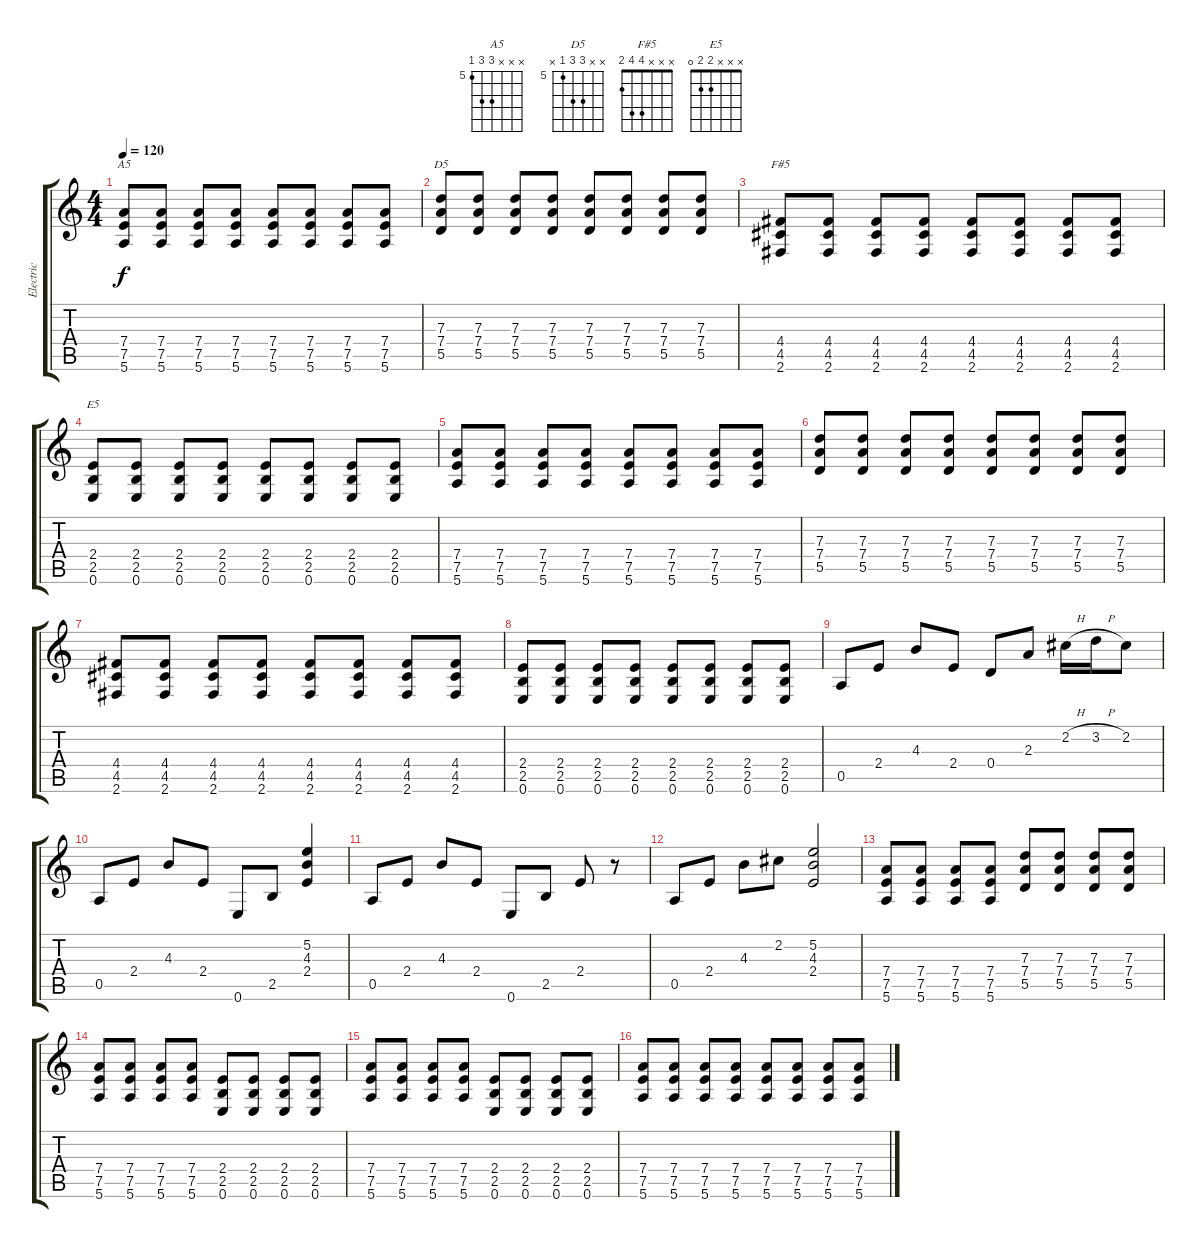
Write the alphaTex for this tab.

\track ("Electric" "Electric") {instrument electricguitarclean}
\staff {score tabs}
\tuning (E4 B3 G3 D3 A2 E2) {hide}
\chord ("A5" x x x 7 7 5) {firstfret 5}
\chord ("D5" x x 7 7 5 x) {firstfret 5}
\chord ("F#5" x x x 4 4 2)
\chord ("E5" x x x 2 2 0)
\ts (4 4)
\tempo 120
\clef g2
\ks c
(7.4 7.5 5.6).8{ch "A5" dy f volume 12 instrument electricguitarmuted} (7.4 7.5 5.6).8 (7.4 7.5 5.6).8 (7.4 7.5 5.6).8 (7.4 7.5 5.6).8 (7.4 7.5 5.6).8 (7.4 7.5 5.6).8 (7.4 7.5 5.6).8 |
(7.3 7.4 5.5).8{ch "D5"} (7.3 7.4 5.5).8 (7.3 7.4 5.5).8 (7.3 7.4 5.5).8 (7.3 7.4 5.5).8 (7.3 7.4 5.5).8 (7.3 7.4 5.5).8 (7.3 7.4 5.5).8 |
(4.4 4.5 2.6).8{ch "F#5"} (4.4 4.5 2.6).8 (4.4 4.5 2.6).8 (4.4 4.5 2.6).8 (4.4 4.5 2.6).8 (4.4 4.5 2.6).8 (4.4 4.5 2.6).8 (4.4 4.5 2.6).8 |
(2.4 2.5 0.6).8{ch "E5"} (2.4 2.5 0.6).8 (2.4 2.5 0.6).8 (2.4 2.5 0.6).8 (2.4 2.5 0.6).8 (2.4 2.5 0.6).8 (2.4 2.5 0.6).8 (2.4 2.5 0.6).8 |
(7.4 7.5 5.6).8{volume 9 instrument distortionguitar} (7.4 7.5 5.6).8 (7.4 7.5 5.6).8 (7.4 7.5 5.6).8 (7.4 7.5 5.6).8 (7.4 7.5 5.6).8 (7.4 7.5 5.6).8 (7.4 7.5 5.6).8 |
(7.3 7.4 5.5).8{volume 16 instrument distortionguitar} (7.3 7.4 5.5).8 (7.3 7.4 5.5).8 (7.3 7.4 5.5).8 (7.3 7.4 5.5).8 (7.3 7.4 5.5).8 (7.3 7.4 5.5).8 (7.3 7.4 5.5).8 |
(4.4 4.5 2.6).8 (4.4 4.5 2.6).8 (4.4 4.5 2.6).8 (4.4 4.5 2.6).8 (4.4 4.5 2.6).8 (4.4 4.5 2.6).8 (4.4 4.5 2.6).8 (4.4 4.5 2.6).8 |
(2.4 2.5 0.6).8 (2.4 2.5 0.6).8 (2.4 2.5 0.6).8 (2.4 2.5 0.6).8 (2.4 2.5 0.6).8 (2.4 2.5 0.6).8 (2.4 2.5 0.6).8 (2.4 2.5 0.6).8 |
0.5.8{volume 7 instrument electricguitarclean} 2.4.8 4.3.8 2.4.8 0.4.8 2.3.8 2.2{h}.16 3.2{h}.16 2.2.8 |
0.5.8 2.4.8 4.3.8 2.4.8 0.6.8 2.5.8 (5.2 4.3 2.4).4 |
0.5.8 2.4.8 4.3.8 2.4.8 0.6.8 2.5.8 2.4.8 r.8 |
0.5.8 2.4.8 4.3.8 2.2.8 (5.2 4.3 2.4).2 |
(7.4 7.5 5.6).8{instrument distortionguitar} (7.4 7.5 5.6).8 (7.4 7.5 5.6).8 (7.4 7.5 5.6).8 (7.3 7.4 5.5).8 (7.3 7.4 5.5).8 (7.3 7.4 5.5).8 (7.3 7.4 5.5).8 |
(7.4 7.5 5.6).8 (7.4 7.5 5.6).8 (7.4 7.5 5.6).8 (7.4 7.5 5.6).8 (2.4 2.5 0.6).8 (2.4 2.5 0.6).8 (2.4 2.5 0.6).8 (2.4 2.5 0.6).8 |
(7.4 7.5 5.6).8 (7.4 7.5 5.6).8 (7.4 7.5 5.6).8 (7.4 7.5 5.6).8 (2.4 2.5 0.6).8 (2.4 2.5 0.6).8 (2.4 2.5 0.6).8 (2.4 2.5 0.6).8 |
(7.4 7.5 5.6).8{instrument distortionguitar} (7.4 7.5 5.6).8 (7.4 7.5 5.6).8 (7.4 7.5 5.6).8 (7.4 7.5 5.6).8 (7.4 7.5 5.6).8 (7.4 7.5 5.6).8 (7.4 7.5 5.6).8
